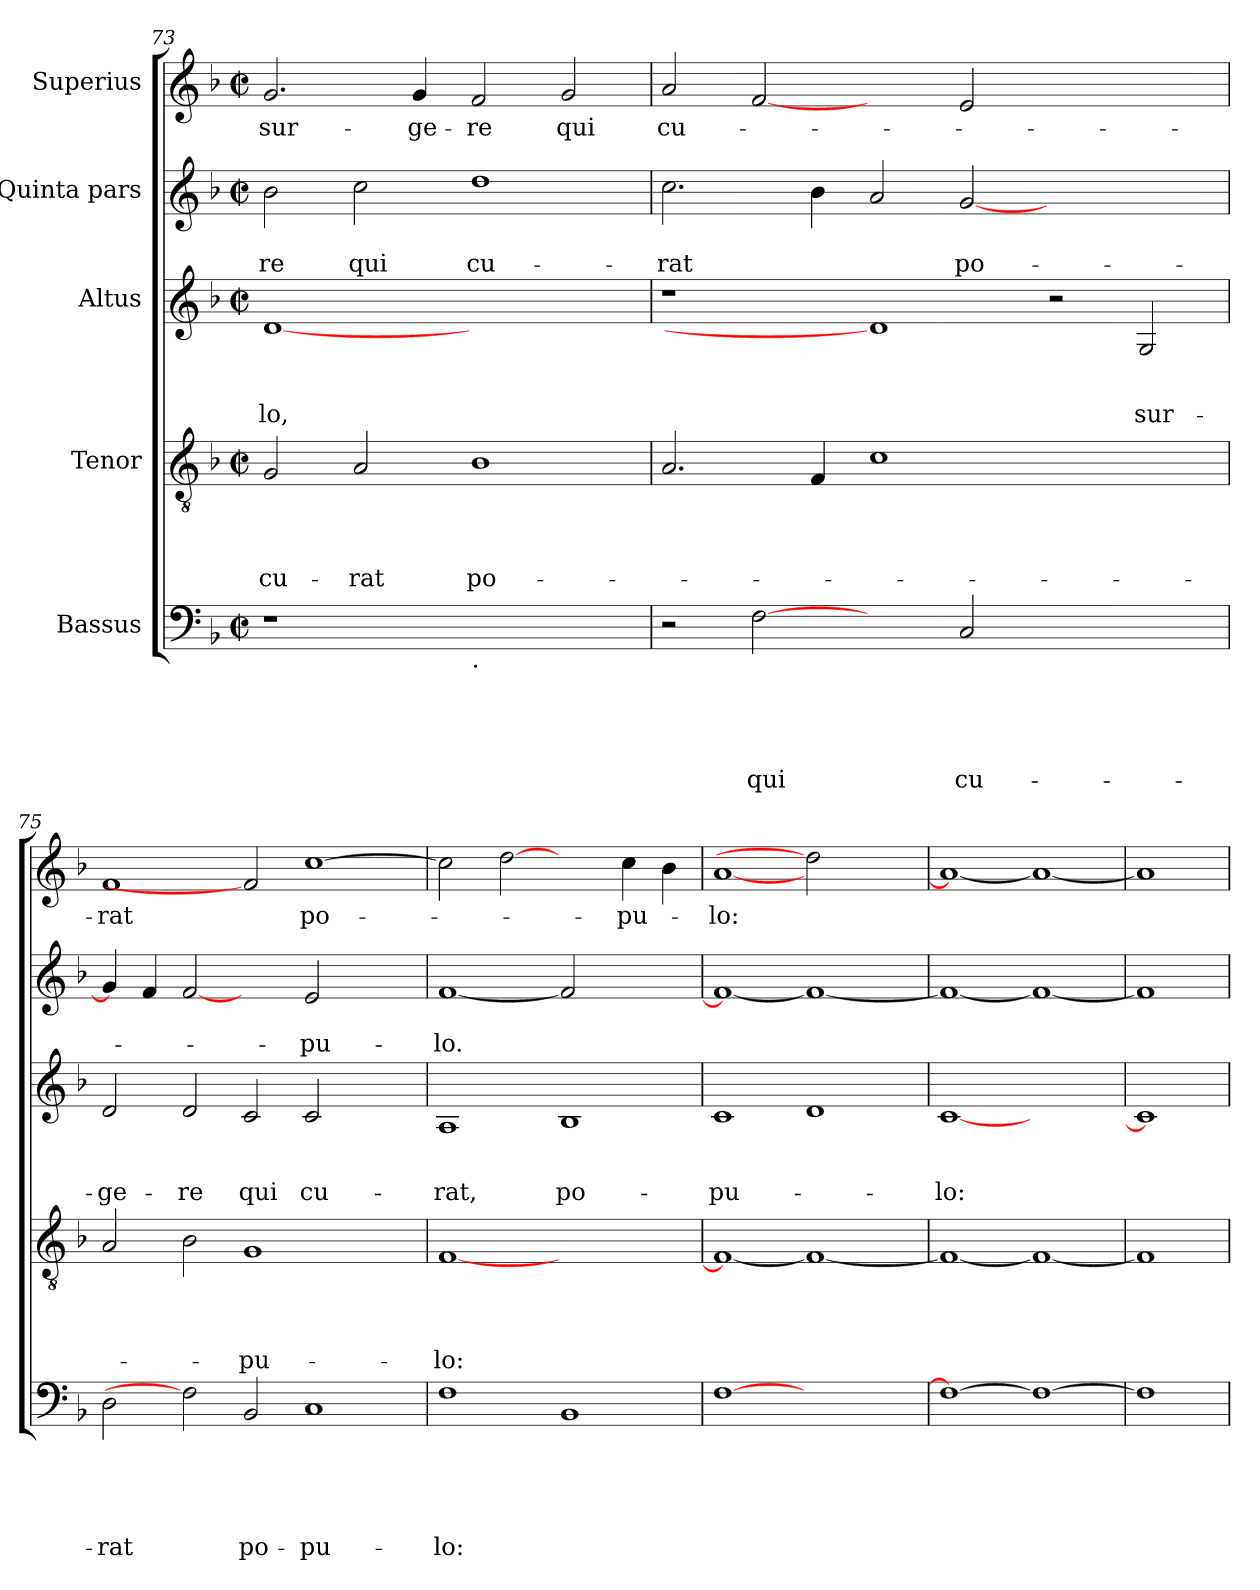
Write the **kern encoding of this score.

**kern	**text	**text	**text	**text	**text	**kern	**text	**text	**text	**text	**kern	**text	**text	**text	**kern	**text	**text	**kern	**text
*part5	*part5	*part5	*part5	*part5	*part5	*part4	*part4	*part4	*part4	*part4	*part3	*part3	*part3	*part3	*part2	*part2	*part2	*part1	*part1
*staff5	*staff5	*staff5	*staff5	*staff5	*staff5	*staff4	*staff4	*staff4	*staff4	*staff4	*staff3	*staff3	*staff3	*staff3	*staff2	*staff2	*staff2	*staff1	*staff1
*I"Bassus	*	*	*	*	*	*I"Tenor	*	*	*	*	*I"Altus	*	*	*	*I"Quinta pars	*	*	*I"Superius	*
*clefF4	*	*	*	*	*	*clefGv2	*	*	*	*	*clefG2	*	*	*	*clefG2	*	*	*clefG2	*
*k[b-]	*	*	*	*	*	*k[b-]	*	*	*	*	*k[b-]	*	*	*	*k[b-]	*	*	*k[b-]	*
*F:	*	*	*	*	*	*F:	*	*	*	*	*F:	*	*	*	*F:	*	*	*F:	*
*M2/2	*	*	*	*	*	*M2/2	*	*	*	*	*M2/2	*	*	*	*M2/2	*	*	*M2/2	*
*met(c|)	*	*	*	*	*	*met(c|)	*	*	*	*	*met(c|)	*	*	*	*met(c|)	*	*	*met(c|)	*
=73	=73	=73	=73	=73	=73	=73	=73	=73	=73	=73	=73	=73	=73	=73	=73	=73	=73	=73	=73
!	!	!	!	!	!	!	!	!	!	!LO:LY:b	!	!	!	!LO:LY:b	!	!	!LO:LY:b	!	!LO:LY:b
1r	.	.	.	.	.	2G/	.	.	.	cu-	[1d	.	.	-lo,	2b-\	.	-re	2.g/	sur-
!	!	!	!	!	!	!	!	!	!	!LO:LY:b	!	!	!	!	!	!	!LO:LY:b	!	!
.	.	.	.	.	.	2A/	.	.	.	-rat	.	.	.	.	2cc\	.	qui	.	.
!	!	!	!	!	!	!	!	!	!	!	!	!	!	!	!	!	!	!	!LO:LY:b
.	.	.	.	.	.	.	.	.	.	.	.	.	.	.	.	.	.	4g/	-ge-
!LO:TX:b:t=.	!	!	!	!	!	!	!	!	!	!	!	!	!	!	!	!	!	!	!
!	!	!	!	!	!	!	!	!	!	!LO:LY:b	!	!	!	!	!	!	!LO:LY:b	!	!LO:LY:b
1ryy	.	.	.	.	.	1B-	.	.	.	po-	1ryy	.	.	.	1dd	.	cu-	2f/	-re
!	!	!	!	!	!	!	!	!	!	!	!	!	!	!	!	!	!	!	!LO:LY:b
.	.	.	.	.	.	.	.	.	.	.	.	.	.	.	.	.	.	2g/	qui
=74	=74	=74	=74	=74	=74	=74	=74	=74	=74	=74	=74	=74	=74	=74	=74	=74	=74	=74	=74
!	!	!	!	!	!	!	!	!	!	!	!	!	!	!	!	!	!LO:LY:b	!	!LO:LY:b
2r	.	.	.	.	.	2.A/	.	.	.	.	1r	.	.	.	2.cc\	.	-rat	2a/	cu-
!	!	!	!	!	!LO:LY:b	!	!	!	!	!	!	!	!	!	!	!	!	!	!
[2F	.	.	.	.	qui	.	.	.	.	.	.	.	.	.	.	.	.	[2f	.
.	.	.	.	.	.	4F/	.	.	.	.	.	.	.	.	4b-\	.	.	.	.
2ryy	.	.	.	.	.	1c	.	.	.	.	1d]	.	.	.	2a/	.	.	2ryy	.
!	!	!	!	!	!LO:LY:b	!	!	!	!	!	!	!	!	!	!	!	!LO:LY:b	!	!
2C/	.	.	.	.	cu-	.	.	.	.	.	.	.	.	.	[<2g/	.	po-	2e/	.
1ryy	.	.	.	.	.	1ryy	.	.	.	.	2r	.	.	.	1ryy	.	.	1ryy	.
!	!	!	!	!	!	!	!	!	!	!	!	!	!	!LO:LY:b	!	!	!	!	!
.	.	.	.	.	.	.	.	.	.	.	2G/	.	.	sur-	.	.	.	.	.
!!LO:LB:g=z
=75	=75	=75	=75	=75	=75	=75	=75	=75	=75	=75	=75	=75	=75	=75	=75	=75	=75	=75	=75
!	!	!	!	!	!LO:LY:b	!	!	!	!	!	!	!	!	!LO:LY:b	!	!	!	!	!LO:LY:b
2D\	.	.	.	.	-rat	2A/	.	.	.	.	2d/	.	.	-ge-	4g/]	.	.	1f	-rat
.	.	.	.	.	.	.	.	.	.	.	.	.	.	.	4f/	.	.	.	.
!	!	!	!	!	!	!	!	!	!	!	!	!	!	!LO:LY:b	!	!	!	!	!
2F]	.	.	.	.	.	2B-\	.	.	.	.	2d/	.	.	-re	[2f	.	.	.	.
!	!	!	!	!	!LO:LY:b	!	!	!	!	!LO:LY:b	!	!	!	!LO:LY:b	!	!	!	!	!
2BB-/	.	.	.	.	po-	1G	.	.	.	-pu-	2c/	.	.	qui	2ryy	.	.	2f]	.
!	!	!	!	!	!LO:LY:b	!	!	!	!	!	!	!	!	!LO:LY:b	!	!	!LO:LY:b	!	!LO:LY:b
1C	.	.	.	.	-pu-	.	.	.	.	.	2c/	.	.	cu-	2e/	.	-pu-	[>1cc	po-
.	.	.	.	.	.	2ryy	.	.	.	.	2ryy	.	.	.	2ryy	.	.	.	.
=76	=76	=76	=76	=76	=76	=76	=76	=76	=76	=76	=76	=76	=76	=76	=76	=76	=76	=76	=76
!	!	!	!	!	!LO:LY:b	!	!	!	!	!LO:LY:b	!	!	!	!LO:LY:b	!	!	!LO:LY:b	!	!
1F	.	.	.	.	-lo:	[<1F	.	.	.	-lo:	1A	.	.	-rat,	[<1f	.	-lo.	2cc\]	.
.	.	.	.	.	.	.	.	.	.	.	.	.	.	.	.	.	.	[2dd	.
!	!	!	!	!	!	!	!	!	!	!	!	!	!	!LO:LY:b	!	!	!	!	!
1BB-	.	.	.	.	.	1ryy	.	.	.	.	1B-	.	.	po-	2f]	.	.	2ryy	.
!	!	!	!	!	!	!	!	!	!	!	!	!	!	!	!	!	!	!	!LO:LY:b
.	.	.	.	.	.	.	.	.	.	.	.	.	.	.	2ryy	.	.	4cc\	-pu-
.	.	.	.	.	.	.	.	.	.	.	.	.	.	.	.	.	.	4b-\	.
=77	=77	=77	=77	=77	=77	=77	=77	=77	=77	=77	=77	=77	=77	=77	=77	=77	=77	=77	=77
!	!	!	!	!	!	!	!	!	!	!	!	!	!	!LO:LY:b	!	!	!	!	!LO:LY:b
[>1F	.	.	.	.	.	1F_	.	.	.	.	1c	.	.	-pu-	1f_	.	.	[<1a	-lo:
1ryy	.	.	.	.	.	1F_	.	.	.	.	1d	.	.	.	1f_	.	.	2dd]	.
.	.	.	.	.	.	.	.	.	.	.	.	.	.	.	.	.	.	2ryy	.
=78	=78	=78	=78	=78	=78	=78	=78	=78	=78	=78	=78	=78	=78	=78	=78	=78	=78	=78	=78
!	!	!	!	!	!	!	!	!	!	!	!	!	!	!LO:LY:b	!	!	!	!	!
1F_	.	.	.	.	.	1F_	.	.	.	.	[1c	.	.	-lo:	1f_	.	.	1a_	.
1F_	.	.	.	.	.	1F_	.	.	.	.	1ryy	.	.	.	1f_	.	.	1a_	.
=79	=79	=79	=79	=79	=79	=79	=79	=79	=79	=79	=79	=79	=79	=79	=79	=79	=79	=79	=79
1F]	.	.	.	.	.	1F]	.	.	.	.	1c]	.	.	.	1f]	.	.	1a]	.
=	=	=	=	=	=	=	=	=	=	=	=	=	=	=	=	=	=	=	=
*-	*-	*-	*-	*-	*-	*-	*-	*-	*-	*-	*-	*-	*-	*-	*-	*-	*-	*-	*-
